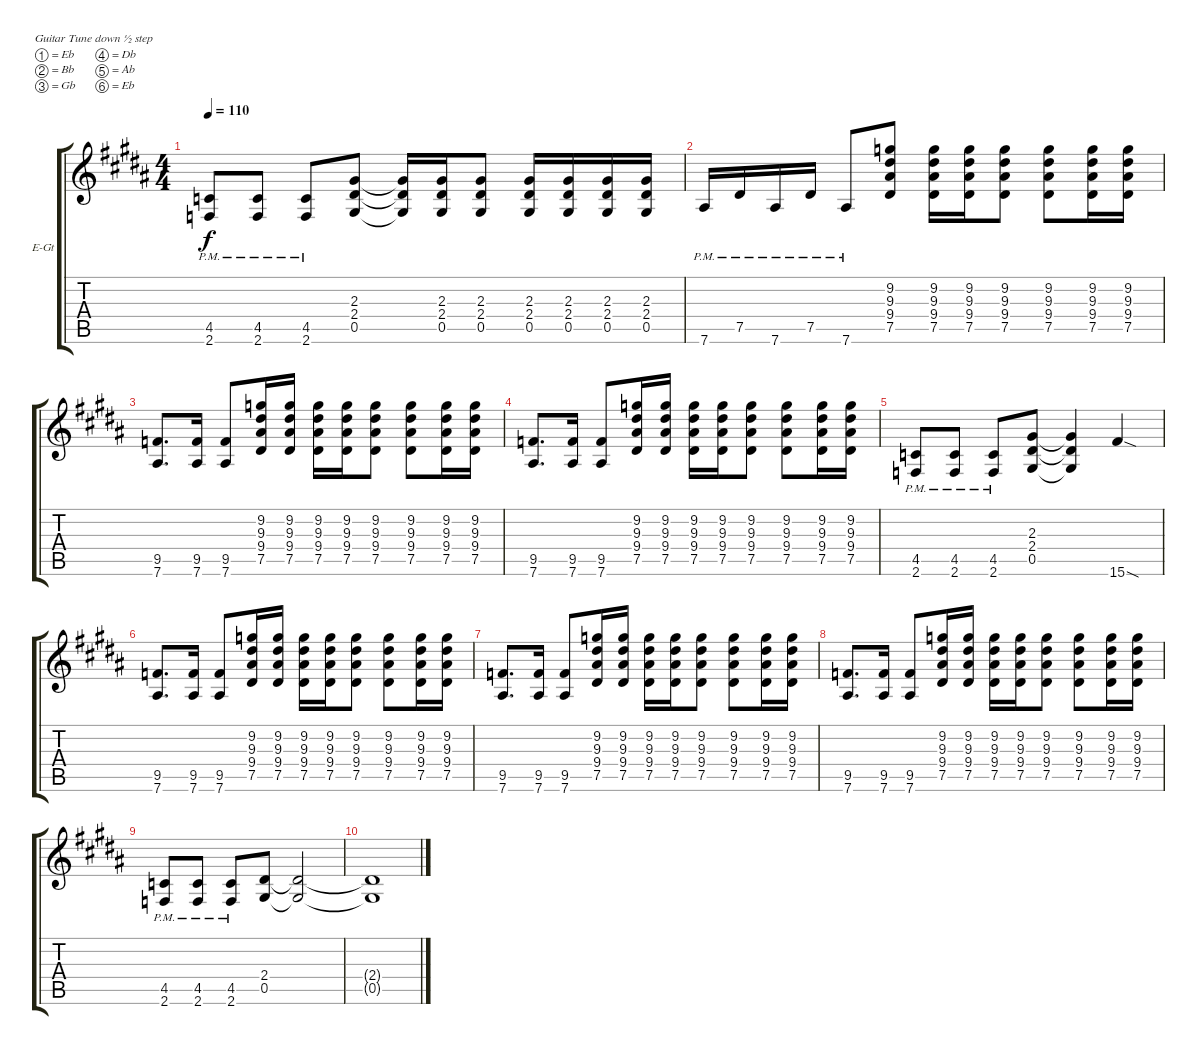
\bracketExtendMode groupsimilarinstruments
\firstSystemTrackNameOrientation horizontal
\otherSystemsTrackNameOrientation horizontal
\track ("Untitled" "E-Gt") {instrument overdrivenguitar}
\staff {score tabs}
\tuning (Eb4 Bb3 Gb3 Db3 Ab2 Eb2)
\ts (4 4)
\tempo 110
\clef g2
\ks b
(4.5{pm} 2.6{pm}).8{dy f} (4.5{pm} 2.6{pm}).8 (4.5{pm} 2.6{pm}).8 (2.3 2.4 0.5).8 (2.3{t} 2.4{t} 0.5{t}).16 (2.3 2.4 0.5).16 (2.3 2.4 0.5).8 (2.3 2.4 0.5).16 (2.3 2.4 0.5).16 (2.3 2.4 0.5).16 (2.3 2.4 0.5).16 |
\ks g#minor
7.6{pm}.16 7.5{pm}.16 7.6{pm}.16 7.5{pm}.16 7.6{pm}.8 (9.2 9.3 9.4 7.5).8 (9.2 9.3 9.4 7.5).16 (9.2 9.3 9.4 7.5).16 (9.2 9.3 9.4 7.5).8 (9.2 9.3 9.4 7.5).8 (9.2 9.3 9.4 7.5).16 (9.2 9.3 9.4 7.5).16 |
(9.5 7.6).8{d} (9.5 7.6).16 (9.5 7.6).8 (9.2 9.3 9.4 7.5).16 (9.2 9.3 9.4 7.5).16 (9.2 9.3 9.4 7.5).16 (9.2 9.3 9.4 7.5).16 (9.2 9.3 9.4 7.5).8 (9.2 9.3 9.4 7.5).8 (9.2 9.3 9.4 7.5).16 (9.2 9.3 9.4 7.5).16 |
\ks b
(9.5 7.6).8{d} (9.5 7.6).16 (9.5 7.6).8 (9.2 9.3 9.4 7.5).16 (9.2 9.3 9.4 7.5).16 (9.2 9.3 9.4 7.5).16 (9.2 9.3 9.4 7.5).16 (9.2 9.3 9.4 7.5).8 (9.2 9.3 9.4 7.5).8 (9.2 9.3 9.4 7.5).16 (9.2 9.3 9.4 7.5).16 |
\ks g#minor
(4.5{pm} 2.6{pm}).8 (4.5{pm} 2.6{pm}).8 (4.5{pm} 2.6{pm}).8 (2.3 2.4 0.5).8 (2.3{t} 2.4{t} 0.5{t}).4 15.6{sod}.4 |
(9.5 7.6).8{d} (9.5 7.6).16 (9.5 7.6).8 (9.2 9.3 9.4 7.5).16 (9.2 9.3 9.4 7.5).16 (9.2 9.3 9.4 7.5).16 (9.2 9.3 9.4 7.5).16 (9.2 9.3 9.4 7.5).8 (9.2 9.3 9.4 7.5).8 (9.2 9.3 9.4 7.5).16 (9.2 9.3 9.4 7.5).16 |
\ks b
(9.5 7.6).8{d} (9.5 7.6).16 (9.5 7.6).8 (9.2 9.3 9.4 7.5).16 (9.2 9.3 9.4 7.5).16 (9.2 9.3 9.4 7.5).16 (9.2 9.3 9.4 7.5).16 (9.2 9.3 9.4 7.5).8 (9.2 9.3 9.4 7.5).8 (9.2 9.3 9.4 7.5).16 (9.2 9.3 9.4 7.5).16 |
\ks g#minor
(9.5 7.6).8{d} (9.5 7.6).16 (9.5 7.6).8 (9.2 9.3 9.4 7.5).16 (9.2 9.3 9.4 7.5).16 (9.2 9.3 9.4 7.5).16 (9.2 9.3 9.4 7.5).16 (9.2 9.3 9.4 7.5).8 (9.2 9.3 9.4 7.5).8 (9.2 9.3 9.4 7.5).16 (9.2 9.3 9.4 7.5).16 |
(4.5{pm} 2.6{pm}).8 (4.5{pm} 2.6{pm}).8 (4.5{pm} 2.6{pm}).8 (2.4 0.5).8 (2.4{t} 0.5{t}).2 |
(2.4{t} 0.5{t}).1
